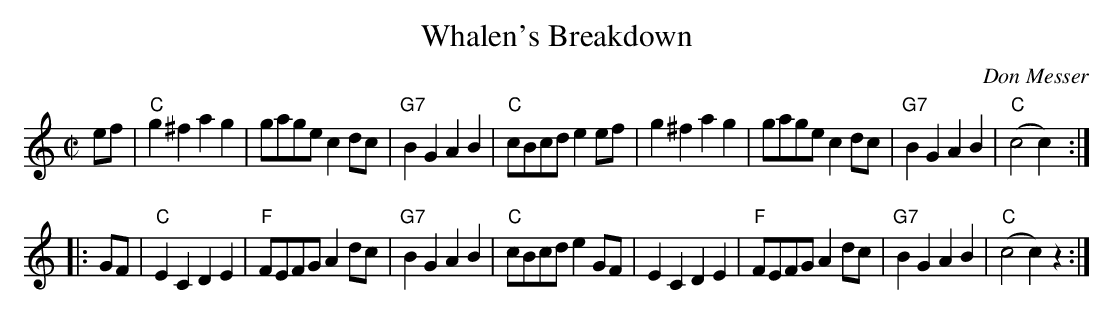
X:1
T:Whalen's Breakdown
C:Don Messer
M:C|
L:1/8
K:C
 ef \
| "C"g2^f2 a2g2 | gage c2dc | "G7"B2G2 A2B2 | "C"cBcd e2ef \
| g2^f2 a2g2 | gage c2dc | "G7"B2G2 A2B2 | "C"(c4 c2) :|
|: GF \
| "C"E2C2 D2E2 | "F"FEFG A2dc | "G7"B2G2 A2B2 | "C"cBcd e2GF \
| E2C2 D2E2 | "F"FEFG A2dc | "G7"B2G2 A2B2 | "C"(c4 c2)z2 :|
